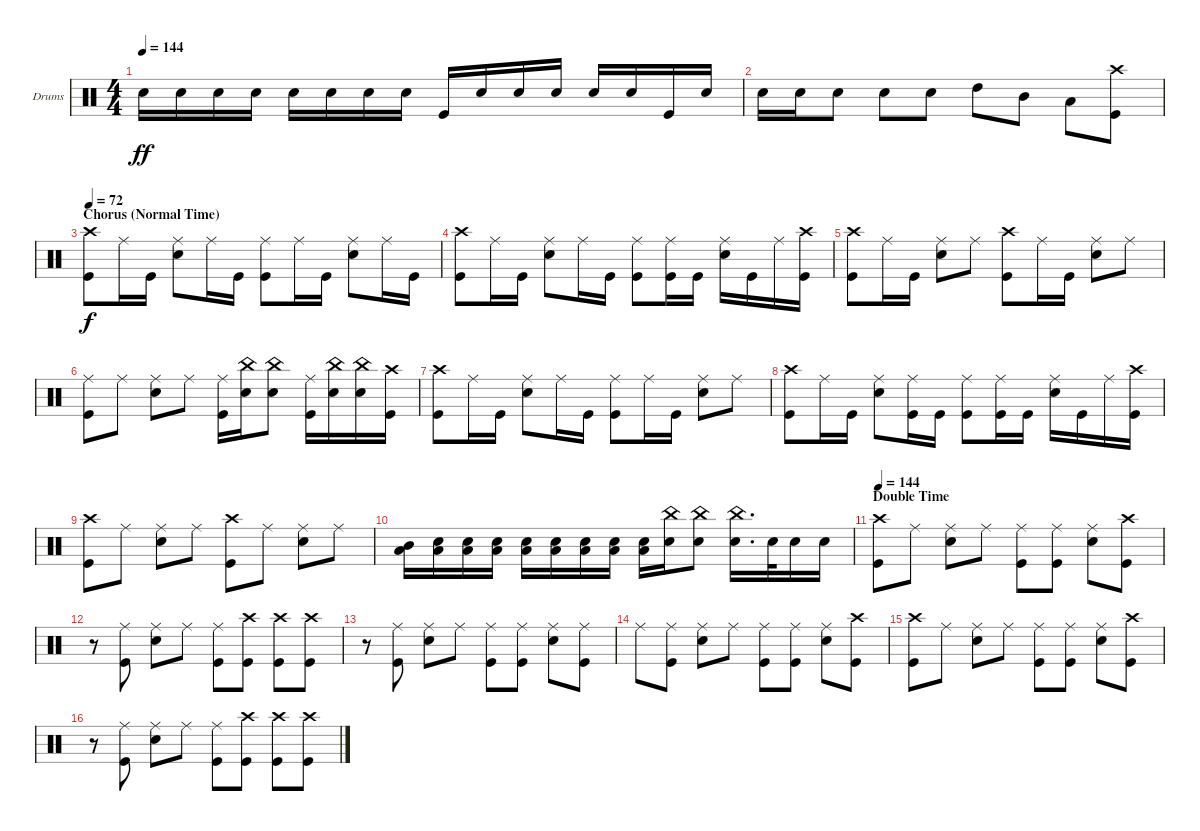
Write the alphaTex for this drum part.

\bracketExtendMode groupsimilarinstruments
\firstSystemTrackNameOrientation horizontal
\otherSystemsTrackNameOrientation horizontal
\track ("Drumkit" "Drums") {multiBarRest instrument percussion}
\staff {score}
\articulation defaults
\ts (4 4)
\tempo 144
\clef neutral
\ks c "Snare (hit) 2".16{dy ff} "Snare (hit) 2".16 "Snare (hit) 2".16 "Snare (hit) 2".16 "Snare (hit) 2".16 "Snare (hit) 2".16 "Snare (hit) 2".16 "Snare (hit) 2".16 "Kick (hit)".16 "Snare (hit) 2".16 "Snare (hit) 2".16 "Snare (hit) 2".16 "Snare (hit) 2".16 "Snare (hit) 2".16 "Kick (hit)".16 "Snare (hit) 2".16
|
"Snare (hit) 2".16 "Snare (hit) 2".16 "Snare (hit) 2".8 "Snare (hit) 2".8 "Snare (hit) 2".8 "High Tom (hit)".8 "Mid Tom (hit)".8 "Low Tom (hit)".8 ("Crash high (hit)" "Kick (hit)").8 |
\section ("" "Chorus (Normal Time)")
\tempo 72
("Crash high (hit)" "Kick (hit)").8{dy f} "Ride (middle)".16 "Kick (hit)".16 ("Ride (middle)" "Snare (hit) 2").8 "Ride (middle)".16 "Kick (hit)".16 ("Ride (middle)" "Kick (hit)").8 "Ride (middle)".16 "Kick (hit)".16 ("Ride (middle)" "Snare (hit) 2").8 "Ride (middle)".16 "Kick (hit)".16 |
("Crash high (hit)" "Kick (hit)").8 "Ride (middle)".16 "Kick (hit)".16 ("Ride (middle)" "Snare (hit) 2").8 "Ride (middle)".16 "Kick (hit)".16 ("Ride (middle)" "Kick (hit)").8 ("Ride (middle)" "Kick (hit)").16 "Kick (hit)".16 ("Ride (middle)" "Snare (hit) 2").16 "Kick (hit)".16 "Ride (middle)".16 ("Crash high (hit)" "Kick (hit)").16 |
("Crash high (hit)" "Kick (hit)").8 "Ride (middle)".16 "Kick (hit)".16 ("Ride (middle)" "Snare (hit) 2").8 "Ride (middle)".8 ("Crash high (hit)" "Kick (hit)").8 "Ride (middle)".16 "Kick (hit)".16 ("Ride (middle)" "Snare (hit) 2").8 "Ride (middle)".8 |
("Ride (middle)" "Kick (hit)").8 "Ride (middle)".8 ("Ride (middle)" "Snare (hit) 2").8 "Ride (middle)".8 ("Ride (middle)" "Kick (hit)").16 ("China (hit)" "Snare (hit) 2").16 ("China (hit)" "Snare (hit) 2").8 ("Ride (middle)" "Kick (hit)").16 ("China (hit)" "Snare (hit) 2").16 ("China (hit)" "Snare (hit) 2").16 ("Crash high (hit)" "Kick (hit)").16 |
("Crash high (hit)" "Kick (hit)").8 "Ride (middle)".16 "Kick (hit)".16 ("Ride (middle)" "Snare (hit) 2").8 "Ride (middle)".16 "Kick (hit)".16 ("Ride (middle)" "Kick (hit)").8 "Ride (middle)".16 "Kick (hit)".16 ("Ride (middle)" "Snare (hit) 2").8 "Ride (middle)".8 |
("Crash high (hit)" "Kick (hit)").8 "Ride (middle)".16 "Kick (hit)".16 ("Ride (middle)" "Snare (hit) 2").8 ("Ride (middle)" "Kick (hit)").16 "Kick (hit)".16 ("Ride (middle)" "Kick (hit)").8 ("Ride (middle)" "Kick (hit)").16 "Kick (hit)".16 ("Ride (middle)" "Snare (hit) 2").16 "Kick (hit)".16 "Ride (middle)".16 ("Crash high (hit)" "Kick (hit)").16 |
("Crash high (hit)" "Kick (hit)").8 "Ride (middle)".8 ("Ride (middle)" "Snare (hit) 2").8 "Ride (middle)".8 ("Crash high (hit)" "Kick (hit)").8 "Ride (middle)".8 ("Ride (middle)" "Snare (hit) 2").8 "Ride (middle)".8 |
("Mid Tom (hit)" "Low Tom (hit)").16 ("Snare (hit) 2" "Low Tom (hit)").16 ("Snare (hit) 2" "Low Tom (hit)").16 ("Snare (hit) 2" "Low Tom (hit)").16 ("Snare (hit) 2" "Low Tom (hit)").16 ("Snare (hit) 2" "Low Tom (hit)").16 ("Snare (hit) 2" "Low Tom (hit)").16 ("Snare (hit) 2" "Low Tom (hit)").16 ("Snare (hit) 2" "Low Tom (hit)").16 ("China (hit)" "Snare (hit) 2").16 ("China (hit)" "Snare (hit) 2").8 ("China (hit)" "Snare (hit) 2").16{d} "Snare (hit) 2".32 "Snare (hit) 2".16 "Snare (hit) 2".16 |
\section ("" "Double Time")
\tempo 144
("Crash high (hit)" "Kick (hit)").8 "Ride (middle)".8 ("Ride (middle)" "Snare (hit) 2").8 "Ride (middle)".8 ("Ride (middle)" "Kick (hit)").8 ("Ride (middle)" "Kick (hit)").8 ("Ride (middle)" "Snare (hit) 2").8 ("Crash high (hit)" "Kick (hit)").8 |
r.8 ("Ride (middle)" "Kick (hit)").8 ("Ride (middle)" "Snare (hit) 2").8 "Ride (middle)".8 ("Ride (middle)" "Kick (hit)").8 ("Crash high (hit)" "Kick (hit)").8 ("Crash high (hit)" "Kick (hit)").8 ("Crash high (hit)" "Kick (hit)").8 |
r.8 ("Ride (middle)" "Kick (hit)").8 ("Ride (middle)" "Snare (hit) 2").8 "Ride (middle)".8 ("Ride (middle)" "Kick (hit)").8 ("Ride (middle)" "Kick (hit)").8 ("Ride (middle)" "Snare (hit) 2").8 ("Ride (middle)" "Kick (hit)").8 |
"Ride (middle)".8 ("Ride (middle)" "Kick (hit)").8 ("Ride (middle)" "Snare (hit) 2").8 "Ride (middle)".8 ("Ride (middle)" "Kick (hit)").8 ("Ride (middle)" "Kick (hit)").8 ("Ride (middle)" "Snare (hit) 2").8 ("Crash high (hit)" "Kick (hit)").8 |
("Crash high (hit)" "Kick (hit)").8 "Ride (middle)".8 ("Ride (middle)" "Snare (hit) 2").8 "Ride (middle)".8 ("Ride (middle)" "Kick (hit)").8 ("Ride (middle)" "Kick (hit)").8 ("Ride (middle)" "Snare (hit) 2").8 ("Crash high (hit)" "Kick (hit)").8 |
r.8 ("Ride (middle)" "Kick (hit)").8 ("Ride (middle)" "Snare (hit) 2").8 "Ride (middle)".8 ("Ride (middle)" "Kick (hit)").8 ("Crash high (hit)" "Kick (hit)").8 ("Crash high (hit)" "Kick (hit)").8 ("Crash high (hit)" "Kick (hit)").8
